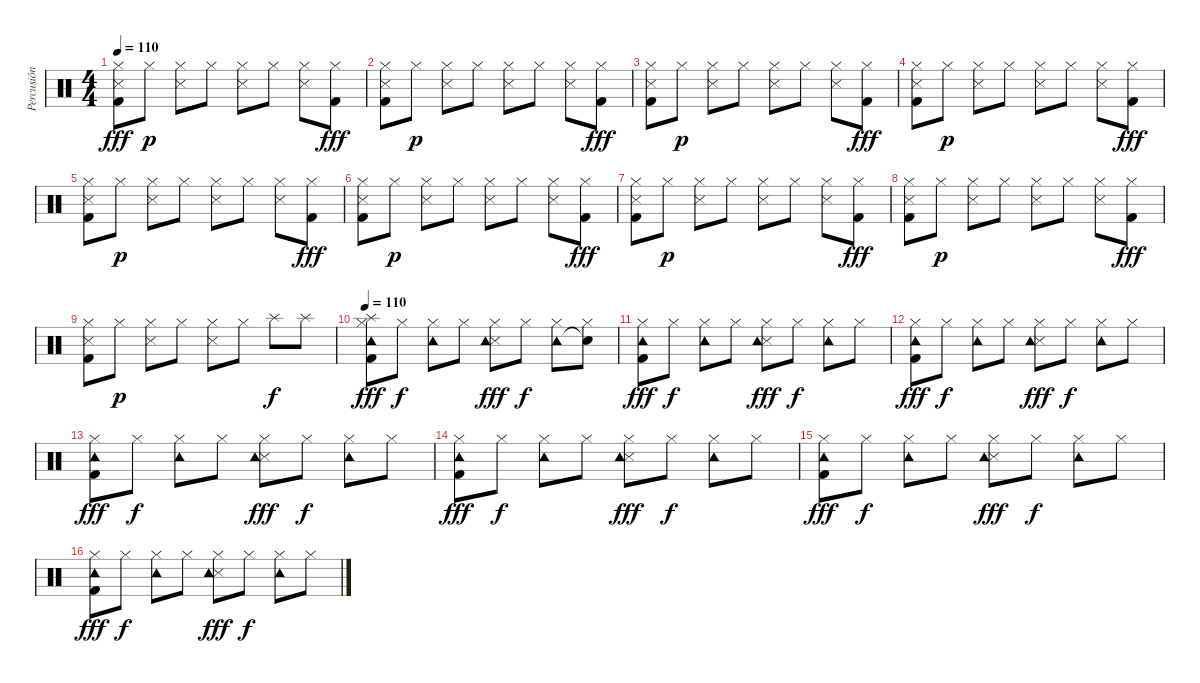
\track ("Percusión" "Percusión") {instrument percussion}
\staff {score}
\articulation defaults
\ts (4 4)
\tempo 110
\clef neutral
\ks c
("Hi-Hat (closed)" "Snare (side stick) 3" "Kick (hit) 2").8{dy fff} "Hi-Hat (closed)".8{dy p} ("Hi-Hat (closed)" "Snare (side stick) 3").8 "Hi-Hat (closed)".8 ("Hi-Hat (closed)" "Snare (side stick) 3").8 "Hi-Hat (closed)".8 ("Hi-Hat (closed)" "Snare (side stick) 3").8 ("Hi-Hat (closed)" "Kick (hit) 2").8{dy fff} |
("Hi-Hat (closed)" "Snare (side stick) 3" "Kick (hit) 2").8 "Hi-Hat (closed)".8{dy p} ("Hi-Hat (closed)" "Snare (side stick) 3").8 "Hi-Hat (closed)".8 ("Hi-Hat (closed)" "Snare (side stick) 3").8 "Hi-Hat (closed)".8 ("Hi-Hat (closed)" "Snare (side stick) 3").8 ("Hi-Hat (closed)" "Kick (hit) 2").8{dy fff} |
("Hi-Hat (closed)" "Snare (side stick) 3" "Kick (hit) 2").8 "Hi-Hat (closed)".8{dy p} ("Hi-Hat (closed)" "Snare (side stick) 3").8 "Hi-Hat (closed)".8 ("Hi-Hat (closed)" "Snare (side stick) 3").8 "Hi-Hat (closed)".8 ("Hi-Hat (closed)" "Snare (side stick) 3").8 ("Hi-Hat (closed)" "Kick (hit) 2").8{dy fff} |
("Hi-Hat (closed)" "Snare (side stick) 3" "Kick (hit) 2").8 "Hi-Hat (closed)".8{dy p} ("Hi-Hat (closed)" "Snare (side stick) 3").8 "Hi-Hat (closed)".8 ("Hi-Hat (closed)" "Snare (side stick) 3").8 "Hi-Hat (closed)".8 ("Hi-Hat (closed)" "Snare (side stick) 3").8 ("Hi-Hat (closed)" "Kick (hit) 2").8{dy fff} |
("Hi-Hat (closed)" "Snare (side stick) 3" "Kick (hit) 2").8 "Hi-Hat (closed)".8{dy p} ("Hi-Hat (closed)" "Snare (side stick) 3").8 "Hi-Hat (closed)".8 ("Hi-Hat (closed)" "Snare (side stick) 3").8 "Hi-Hat (closed)".8 ("Hi-Hat (closed)" "Snare (side stick) 3").8 ("Hi-Hat (closed)" "Kick (hit) 2").8{dy fff} |
("Hi-Hat (closed)" "Snare (side stick) 3" "Kick (hit) 2").8 "Hi-Hat (closed)".8{dy p} ("Hi-Hat (closed)" "Snare (side stick) 3").8 "Hi-Hat (closed)".8 ("Hi-Hat (closed)" "Snare (side stick) 3").8 "Hi-Hat (closed)".8 ("Hi-Hat (closed)" "Snare (side stick) 3").8 ("Hi-Hat (closed)" "Kick (hit) 2").8{dy fff} |
("Hi-Hat (closed)" "Snare (side stick) 3" "Kick (hit) 2").8 "Hi-Hat (closed)".8{dy p} ("Hi-Hat (closed)" "Snare (side stick) 3").8 "Hi-Hat (closed)".8 ("Hi-Hat (closed)" "Snare (side stick) 3").8 "Hi-Hat (closed)".8 ("Hi-Hat (closed)" "Snare (side stick) 3").8 ("Hi-Hat (closed)" "Kick (hit) 2").8{dy fff} |
("Hi-Hat (closed)" "Snare (side stick) 3" "Kick (hit) 2").8 "Hi-Hat (closed)".8{dy p} ("Hi-Hat (closed)" "Snare (side stick) 3").8 "Hi-Hat (closed)".8 ("Hi-Hat (closed)" "Snare (side stick) 3").8 "Hi-Hat (closed)".8 ("Hi-Hat (closed)" "Snare (side stick) 3").8 ("Hi-Hat (closed)" "Kick (hit) 2").8{dy fff} |
("Hi-Hat (closed)" "Snare (side stick) 3" "Kick (hit) 2").8 "Hi-Hat (closed)".8{dy p} ("Hi-Hat (closed)" "Snare (side stick) 3").8 "Hi-Hat (closed)".8 ("Hi-Hat (closed)" "Snare (side stick) 3").8 "Hi-Hat (closed)".8 "Splash (hit)".8{dy f} "Splash (hit)".8 |
\tempo 110
("Hi-Hat (closed)" "Splash (hit)" "Kick (hit) 2" "Tambourine (hit)").8{dy fff} "Hi-Hat (closed)".8{dy f} ("Hi-Hat (closed)" "Tambourine (hit)").8 "Hi-Hat (closed)".8 ("Hi-Hat (closed)" "Snare (side stick) 3" "Tambourine (hit)").8{dy fff} "Hi-Hat (closed)".8{dy f} ("Hi-Hat (closed)" "Tambourine (hit)").8 ("Hi-Hat (closed)" "Snare (hit)"{t}).8 |
("Hi-Hat (closed)" "Kick (hit) 2" "Tambourine (hit)").8{dy fff} "Hi-Hat (closed)".8{dy f} ("Hi-Hat (closed)" "Tambourine (hit)").8 "Hi-Hat (closed)".8 ("Hi-Hat (closed)" "Snare (side stick) 3" "Tambourine (hit)").8{dy fff} "Hi-Hat (closed)".8{dy f} ("Hi-Hat (closed)" "Tambourine (hit)").8 "Hi-Hat (closed)".8 |
("Hi-Hat (closed)" "Kick (hit) 2" "Tambourine (hit)").8{dy fff} "Hi-Hat (closed)".8{dy f} ("Hi-Hat (closed)" "Tambourine (hit)").8 "Hi-Hat (closed)".8 ("Hi-Hat (closed)" "Snare (side stick) 3" "Tambourine (hit)").8{dy fff} "Hi-Hat (closed)".8{dy f} ("Hi-Hat (closed)" "Tambourine (hit)").8 "Hi-Hat (closed)".8 |
("Hi-Hat (closed)" "Kick (hit) 2" "Tambourine (hit)").8{dy fff} "Hi-Hat (closed)".8{dy f} ("Hi-Hat (closed)" "Tambourine (hit)").8 "Hi-Hat (closed)".8 ("Hi-Hat (closed)" "Snare (side stick) 3" "Tambourine (hit)").8{dy fff} "Hi-Hat (closed)".8{dy f} ("Hi-Hat (closed)" "Tambourine (hit)").8 "Hi-Hat (closed)".8 |
("Hi-Hat (closed)" "Kick (hit) 2" "Tambourine (hit)").8{dy fff} "Hi-Hat (closed)".8{dy f} ("Hi-Hat (closed)" "Tambourine (hit)").8 "Hi-Hat (closed)".8 ("Hi-Hat (closed)" "Snare (side stick) 3" "Tambourine (hit)").8{dy fff} "Hi-Hat (closed)".8{dy f} ("Hi-Hat (closed)" "Tambourine (hit)").8 "Hi-Hat (closed)".8 |
("Hi-Hat (closed)" "Kick (hit) 2" "Tambourine (hit)").8{dy fff} "Hi-Hat (closed)".8{dy f} ("Hi-Hat (closed)" "Tambourine (hit)").8 "Hi-Hat (closed)".8 ("Hi-Hat (closed)" "Snare (side stick) 3" "Tambourine (hit)").8{dy fff} "Hi-Hat (closed)".8{dy f} ("Hi-Hat (closed)" "Tambourine (hit)").8 "Hi-Hat (closed)".8 |
("Hi-Hat (closed)" "Kick (hit) 2" "Tambourine (hit)").8{dy fff} "Hi-Hat (closed)".8{dy f} ("Hi-Hat (closed)" "Tambourine (hit)").8 "Hi-Hat (closed)".8 ("Hi-Hat (closed)" "Snare (side stick) 3" "Tambourine (hit)").8{dy fff} "Hi-Hat (closed)".8{dy f} ("Hi-Hat (closed)" "Tambourine (hit)").8 "Hi-Hat (closed)".8
